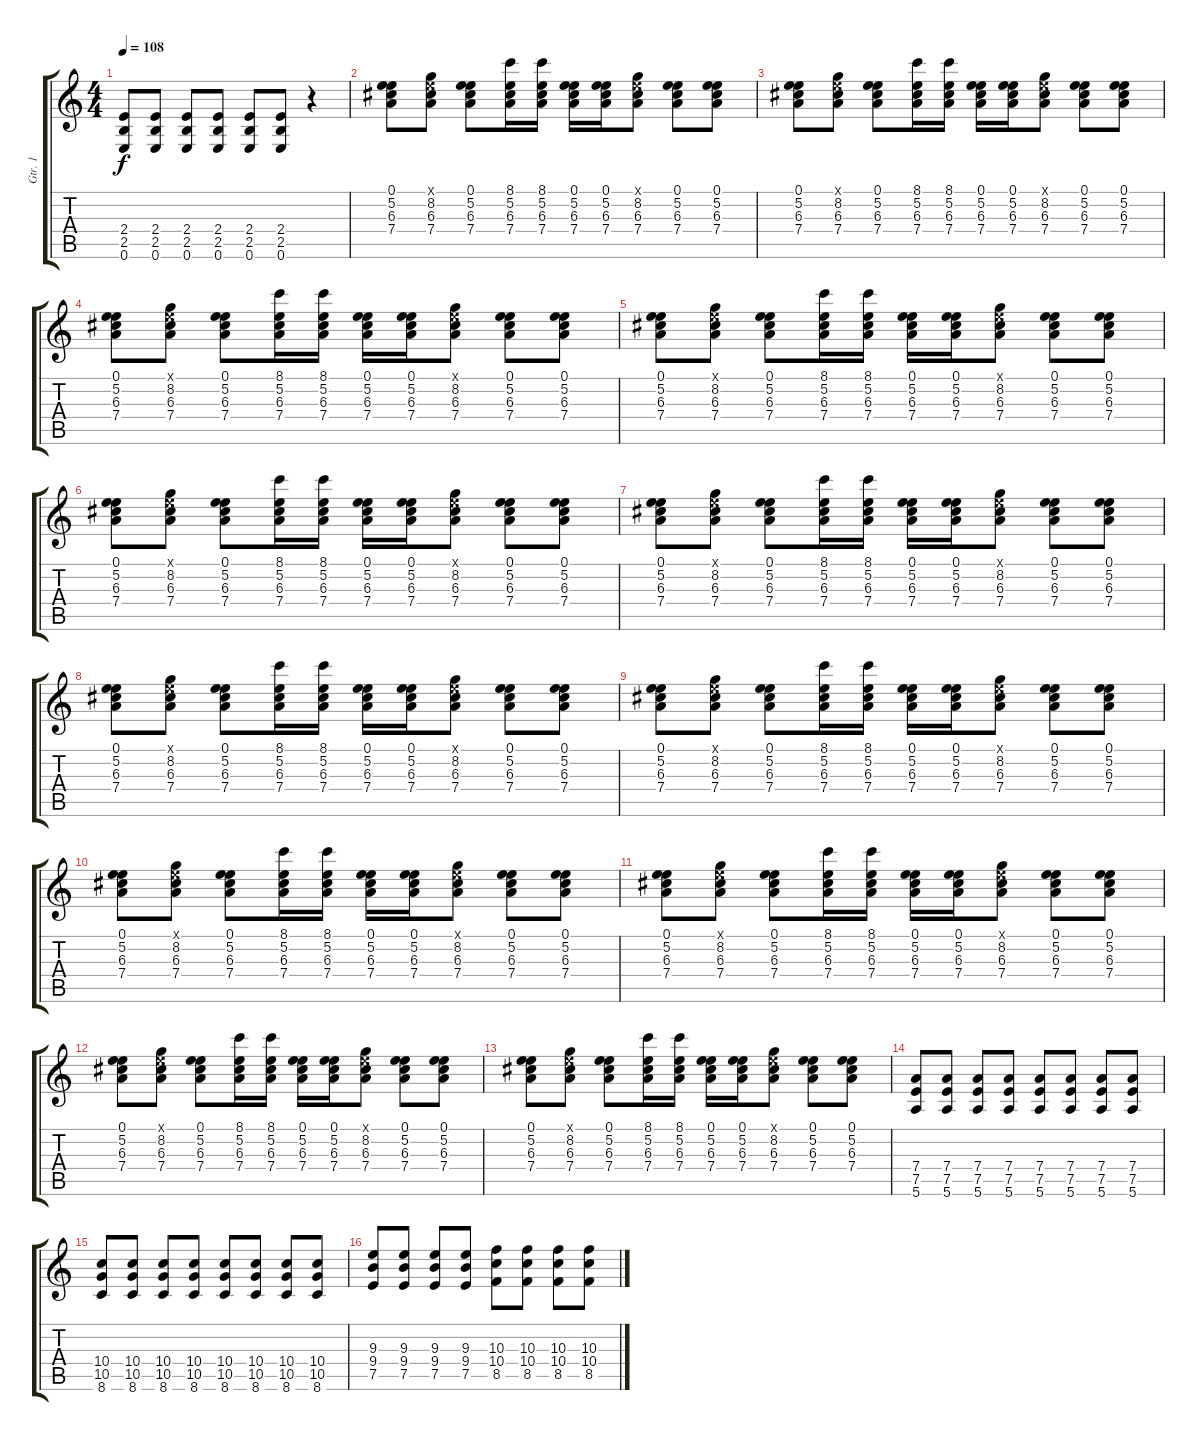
\track ("Gtr. 1" "Gtr. 1") {instrument distortionguitar}
\staff {score tabs}
\tuning (E4 B3 G3 D3 A2 E2) {hide}
\ts (4 4)
\tempo 108
\clef g2
\ks c
(2.4 2.5 0.6).8{dy f} (2.4 2.5 0.6).8 (2.4 2.5 0.6).8 (2.4 2.5 0.6).8 (2.4 2.5 0.6).8 (2.4 2.5 0.6).8 r.4 |
(0.1 5.2 6.3 7.4).8 (0.1{x} 8.2 6.3 7.4).8 (0.1 5.2 6.3 7.4).8 (8.1 5.2 6.3 7.4).16 (8.1 5.2 6.3 7.4).16 (0.1 5.2 6.3 7.4).16 (0.1 5.2 6.3 7.4).16 (0.1{x} 8.2 6.3 7.4).8 (0.1 5.2 6.3 7.4).8 (0.1 5.2 6.3 7.4).8 |
(0.1 5.2 6.3 7.4).8 (0.1{x} 8.2 6.3 7.4).8 (0.1 5.2 6.3 7.4).8 (8.1 5.2 6.3 7.4).16 (8.1 5.2 6.3 7.4).16 (0.1 5.2 6.3 7.4).16 (0.1 5.2 6.3 7.4).16 (0.1{x} 8.2 6.3 7.4).8 (0.1 5.2 6.3 7.4).8 (0.1 5.2 6.3 7.4).8 |
(0.1 5.2 6.3 7.4).8 (0.1{x} 8.2 6.3 7.4).8 (0.1 5.2 6.3 7.4).8 (8.1 5.2 6.3 7.4).16 (8.1 5.2 6.3 7.4).16 (0.1 5.2 6.3 7.4).16 (0.1 5.2 6.3 7.4).16 (0.1{x} 8.2 6.3 7.4).8 (0.1 5.2 6.3 7.4).8 (0.1 5.2 6.3 7.4).8 |
(0.1 5.2 6.3 7.4).8 (0.1{x} 8.2 6.3 7.4).8 (0.1 5.2 6.3 7.4).8 (8.1 5.2 6.3 7.4).16 (8.1 5.2 6.3 7.4).16 (0.1 5.2 6.3 7.4).16 (0.1 5.2 6.3 7.4).16 (0.1{x} 8.2 6.3 7.4).8 (0.1 5.2 6.3 7.4).8 (0.1 5.2 6.3 7.4).8 |
(0.1 5.2 6.3 7.4).8 (0.1{x} 8.2 6.3 7.4).8 (0.1 5.2 6.3 7.4).8 (8.1 5.2 6.3 7.4).16 (8.1 5.2 6.3 7.4).16 (0.1 5.2 6.3 7.4).16 (0.1 5.2 6.3 7.4).16 (0.1{x} 8.2 6.3 7.4).8 (0.1 5.2 6.3 7.4).8 (0.1 5.2 6.3 7.4).8 |
(0.1 5.2 6.3 7.4).8 (0.1{x} 8.2 6.3 7.4).8 (0.1 5.2 6.3 7.4).8 (8.1 5.2 6.3 7.4).16 (8.1 5.2 6.3 7.4).16 (0.1 5.2 6.3 7.4).16 (0.1 5.2 6.3 7.4).16 (0.1{x} 8.2 6.3 7.4).8 (0.1 5.2 6.3 7.4).8 (0.1 5.2 6.3 7.4).8 |
(0.1 5.2 6.3 7.4).8 (0.1{x} 8.2 6.3 7.4).8 (0.1 5.2 6.3 7.4).8 (8.1 5.2 6.3 7.4).16 (8.1 5.2 6.3 7.4).16 (0.1 5.2 6.3 7.4).16 (0.1 5.2 6.3 7.4).16 (0.1{x} 8.2 6.3 7.4).8 (0.1 5.2 6.3 7.4).8 (0.1 5.2 6.3 7.4).8 |
(0.1 5.2 6.3 7.4).8 (0.1{x} 8.2 6.3 7.4).8 (0.1 5.2 6.3 7.4).8 (8.1 5.2 6.3 7.4).16 (8.1 5.2 6.3 7.4).16 (0.1 5.2 6.3 7.4).16 (0.1 5.2 6.3 7.4).16 (0.1{x} 8.2 6.3 7.4).8 (0.1 5.2 6.3 7.4).8 (0.1 5.2 6.3 7.4).8 |
(0.1 5.2 6.3 7.4).8 (0.1{x} 8.2 6.3 7.4).8 (0.1 5.2 6.3 7.4).8 (8.1 5.2 6.3 7.4).16 (8.1 5.2 6.3 7.4).16 (0.1 5.2 6.3 7.4).16 (0.1 5.2 6.3 7.4).16 (0.1{x} 8.2 6.3 7.4).8 (0.1 5.2 6.3 7.4).8 (0.1 5.2 6.3 7.4).8 |
(0.1 5.2 6.3 7.4).8 (0.1{x} 8.2 6.3 7.4).8 (0.1 5.2 6.3 7.4).8 (8.1 5.2 6.3 7.4).16 (8.1 5.2 6.3 7.4).16 (0.1 5.2 6.3 7.4).16 (0.1 5.2 6.3 7.4).16 (0.1{x} 8.2 6.3 7.4).8 (0.1 5.2 6.3 7.4).8 (0.1 5.2 6.3 7.4).8 |
(0.1 5.2 6.3 7.4).8 (0.1{x} 8.2 6.3 7.4).8 (0.1 5.2 6.3 7.4).8 (8.1 5.2 6.3 7.4).16 (8.1 5.2 6.3 7.4).16 (0.1 5.2 6.3 7.4).16 (0.1 5.2 6.3 7.4).16 (0.1{x} 8.2 6.3 7.4).8 (0.1 5.2 6.3 7.4).8 (0.1 5.2 6.3 7.4).8 |
(0.1 5.2 6.3 7.4).8 (0.1{x} 8.2 6.3 7.4).8 (0.1 5.2 6.3 7.4).8 (8.1 5.2 6.3 7.4).16 (8.1 5.2 6.3 7.4).16 (0.1 5.2 6.3 7.4).16 (0.1 5.2 6.3 7.4).16 (0.1{x} 8.2 6.3 7.4).8 (0.1 5.2 6.3 7.4).8 (0.1 5.2 6.3 7.4).8 |
(7.4 7.5 5.6).8 (7.4 7.5 5.6).8 (7.4 7.5 5.6).8 (7.4 7.5 5.6).8 (7.4 7.5 5.6).8 (7.4 7.5 5.6).8 (7.4 7.5 5.6).8 (7.4 7.5 5.6).8 |
(10.4 10.5 8.6).8 (10.4 10.5 8.6).8 (10.4 10.5 8.6).8 (10.4 10.5 8.6).8 (10.4 10.5 8.6).8 (10.4 10.5 8.6).8 (10.4 10.5 8.6).8 (10.4 10.5 8.6).8 |
(9.3 9.4 7.5).8 (9.3 9.4 7.5).8 (9.3 9.4 7.5).8 (9.3 9.4 7.5).8 (10.3 10.4 8.5).8 (10.3 10.4 8.5).8 (10.3 10.4 8.5).8 (10.3 10.4 8.5).8
